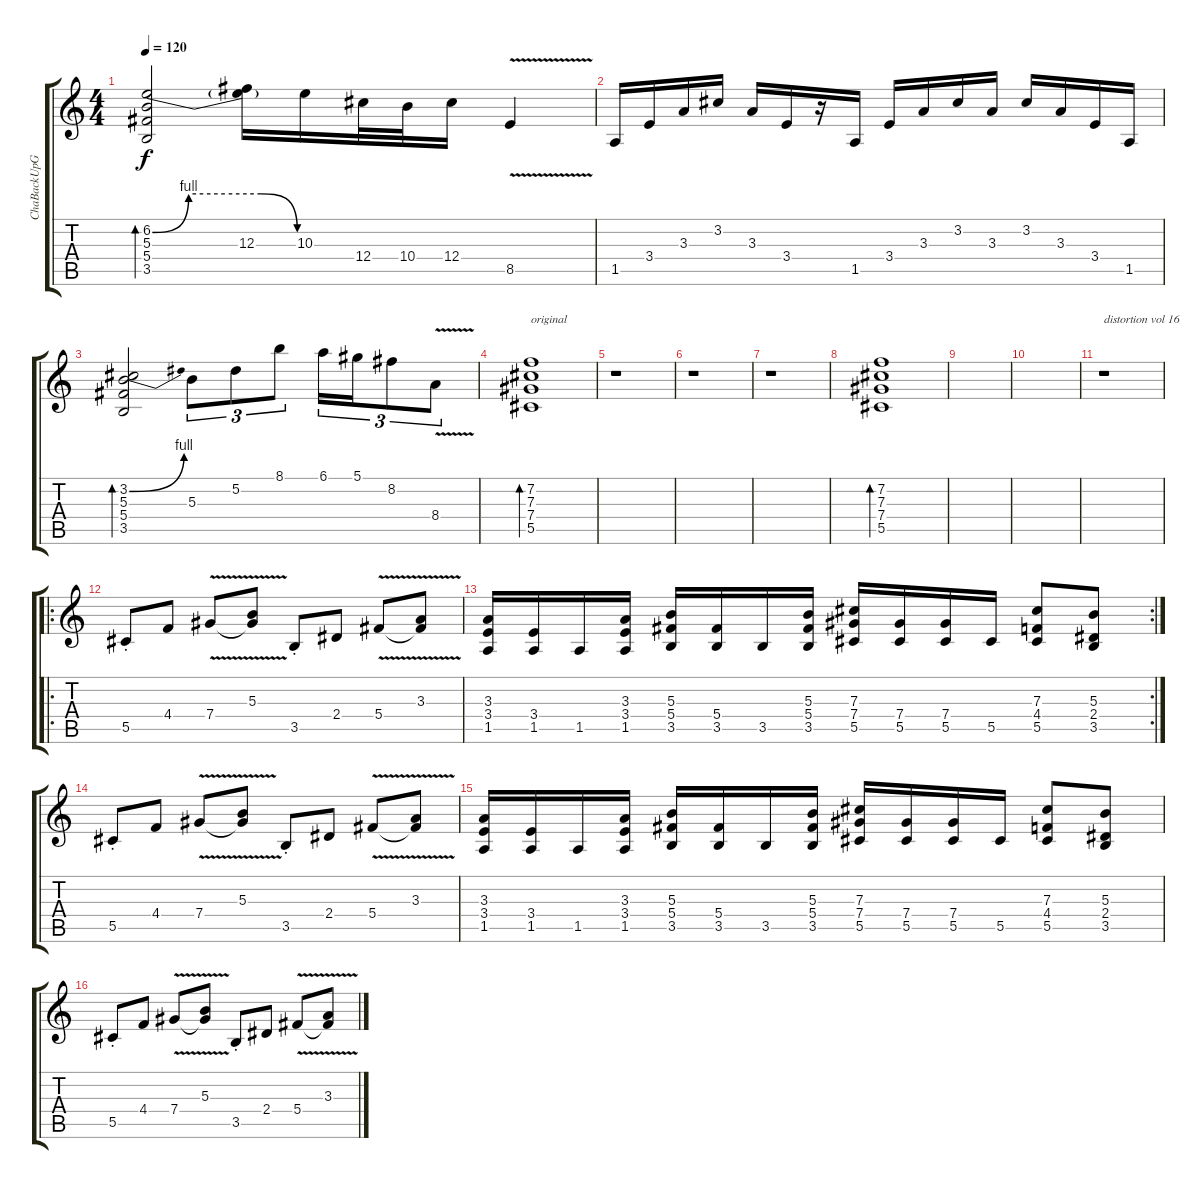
\track ("ChaBackUpGuitar" "ChaBackUpG") {instrument acousticguitarsteel}
\staff {score tabs}
\tuning (Eb4 Bb3 Gb3 Db3 Ab2 Eb2) {hide}
\ts (4 4)
\tempo 120
\clef g2
\ks c
(6.2{be (custom 0 0 15 4 30 4 45 4 60 0)} 5.3 5.4 3.5).2{bd 480 dy f} (6.2{t} 12.3).16 10.3.16 12.4.32 10.4.32 12.4.16 8.5{v}.4 |
1.5.16 3.4.16 3.3.16 3.2.16 3.3.16 3.4.16 r.16 1.5.16 3.4.16 3.3.16 3.2.16 3.3.16 3.2.16 3.3.16 3.4.16 1.5.16 |
(3.2{be (bend 0 0 60 4)} 5.3 5.4 3.5).2{bd 480} 5.3.8{tu (3 2)} 5.2.8{tu (3 2)} 8.1.8{tu (3 2)} 6.1.16{tu (3 2)} 5.1.16{tu (3 2)} 8.2.8{tu (3 2)} 8.4{v}.8{tu (3 2)} |
(7.2 7.3 7.4 5.5).1{bd 120 txt "original" volume 14 balance 11 instrument acousticguitarsteel} |
r.1 |
r.1 |
r.1 |
(7.2 7.3 7.4 5.5).1{bd 120} |
|
|
r.1{txt "distortion vol 16" volume 16 instrument distortionguitar} |
\ro
5.5{st}.8 4.4.8 7.4{v}.8 (5.3{v} 7.4{t}).8 3.5{st}.8 2.4.8 5.4{v}.8 (3.3{v} 5.4{t}).8 |
\rc 2
(3.3 3.4 1.5).16 (3.4 1.5).16 1.5.16 (3.3 3.4 1.5).16 (5.3 5.4 3.5).16 (5.4 3.5).16 3.5.16 (5.3 5.4 3.5).16 (7.3 7.4 5.5).16 (7.4 5.5).16 (7.4 5.5).16 5.5.16 (7.3 4.4 5.5).8 (5.3 2.4 3.5).8 |
5.5{st}.8 4.4.8 7.4{v}.8 (5.3{v} 7.4{t}).8 3.5{st}.8 2.4.8 5.4{v}.8 (3.3{v} 5.4{t}).8 |
(3.3 3.4 1.5).16 (3.4 1.5).16 1.5.16 (3.3 3.4 1.5).16 (5.3 5.4 3.5).16 (5.4 3.5).16 3.5.16 (5.3 5.4 3.5).16 (7.3 7.4 5.5).16 (7.4 5.5).16 (7.4 5.5).16 5.5.16 (7.3 4.4 5.5).8 (5.3 2.4 3.5).8 |
5.5{st}.8 4.4.8 7.4{v}.8 (5.3{v} 7.4{t}).8 3.5{st}.8 2.4.8 5.4{v}.8 (3.3{v} 5.4{t}).8
